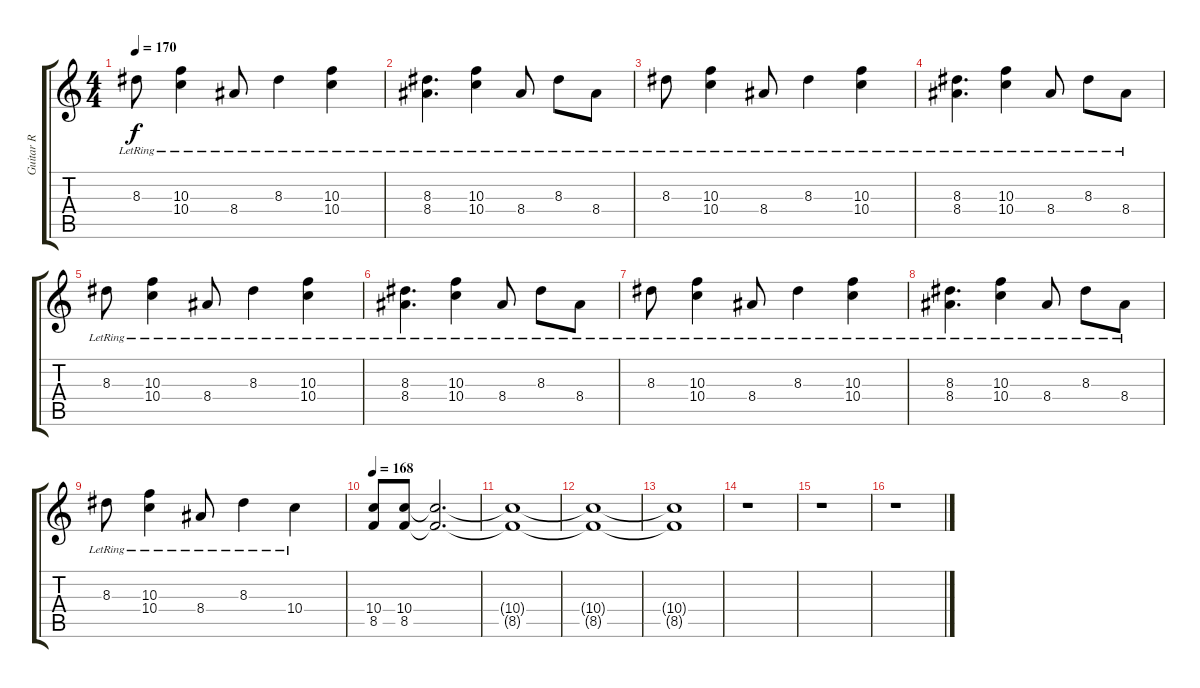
\track ("Guitar R" "Guitar R") {instrument distortionguitar}
\staff {score tabs}
\tuning (E4 B3 G3 D3 A2 E2) {hide}
\ts (4 4)
\tempo 170
\clef g2
\ks c
8.3{lr}.8{dy f} (10.3{lr} 10.4{lr}).4 8.4{lr}.8 8.3{lr}.4 (10.3{lr} 10.4{lr}).4 |
(8.3{lr} 8.4{lr}).4{d} (10.3{lr} 10.4{lr}).4 8.4{lr}.8 8.3{lr}.8 8.4{lr}.8 |
8.3{lr}.8 (10.3{lr} 10.4{lr}).4 8.4{lr}.8 8.3{lr}.4 (10.3{lr} 10.4{lr}).4 |
(8.3{lr} 8.4{lr}).4{d} (10.3{lr} 10.4{lr}).4 8.4{lr}.8 8.3{lr}.8 8.4{lr}.8 |
8.3{lr}.8 (10.3{lr} 10.4{lr}).4 8.4{lr}.8 8.3{lr}.4 (10.3{lr} 10.4{lr}).4 |
(8.3{lr} 8.4{lr}).4{d} (10.3{lr} 10.4{lr}).4 8.4{lr}.8 8.3{lr}.8 8.4{lr}.8 |
8.3{lr}.8 (10.3{lr} 10.4{lr}).4 8.4{lr}.8 8.3{lr}.4 (10.3{lr} 10.4{lr}).4 |
(8.3{lr} 8.4{lr}).4{d} (10.3{lr} 10.4{lr}).4 8.4{lr}.8 8.3{lr}.8 8.4{lr}.8 |
8.3{lr}.8 (10.3{lr} 10.4{lr}).4 8.4{lr}.8 8.3{lr}.4 10.4{lr}.4 |
\tempo 168
(10.4 8.5).8 (10.4 8.5).8 (10.4{t} 8.5{t}).2{d} |
(10.4{t} 8.5{t}).1 |
(10.4{t} 8.5{t}).1 |
(10.4{t} 8.5{t}).1 |
r.1 |
r.1 |
r.1
